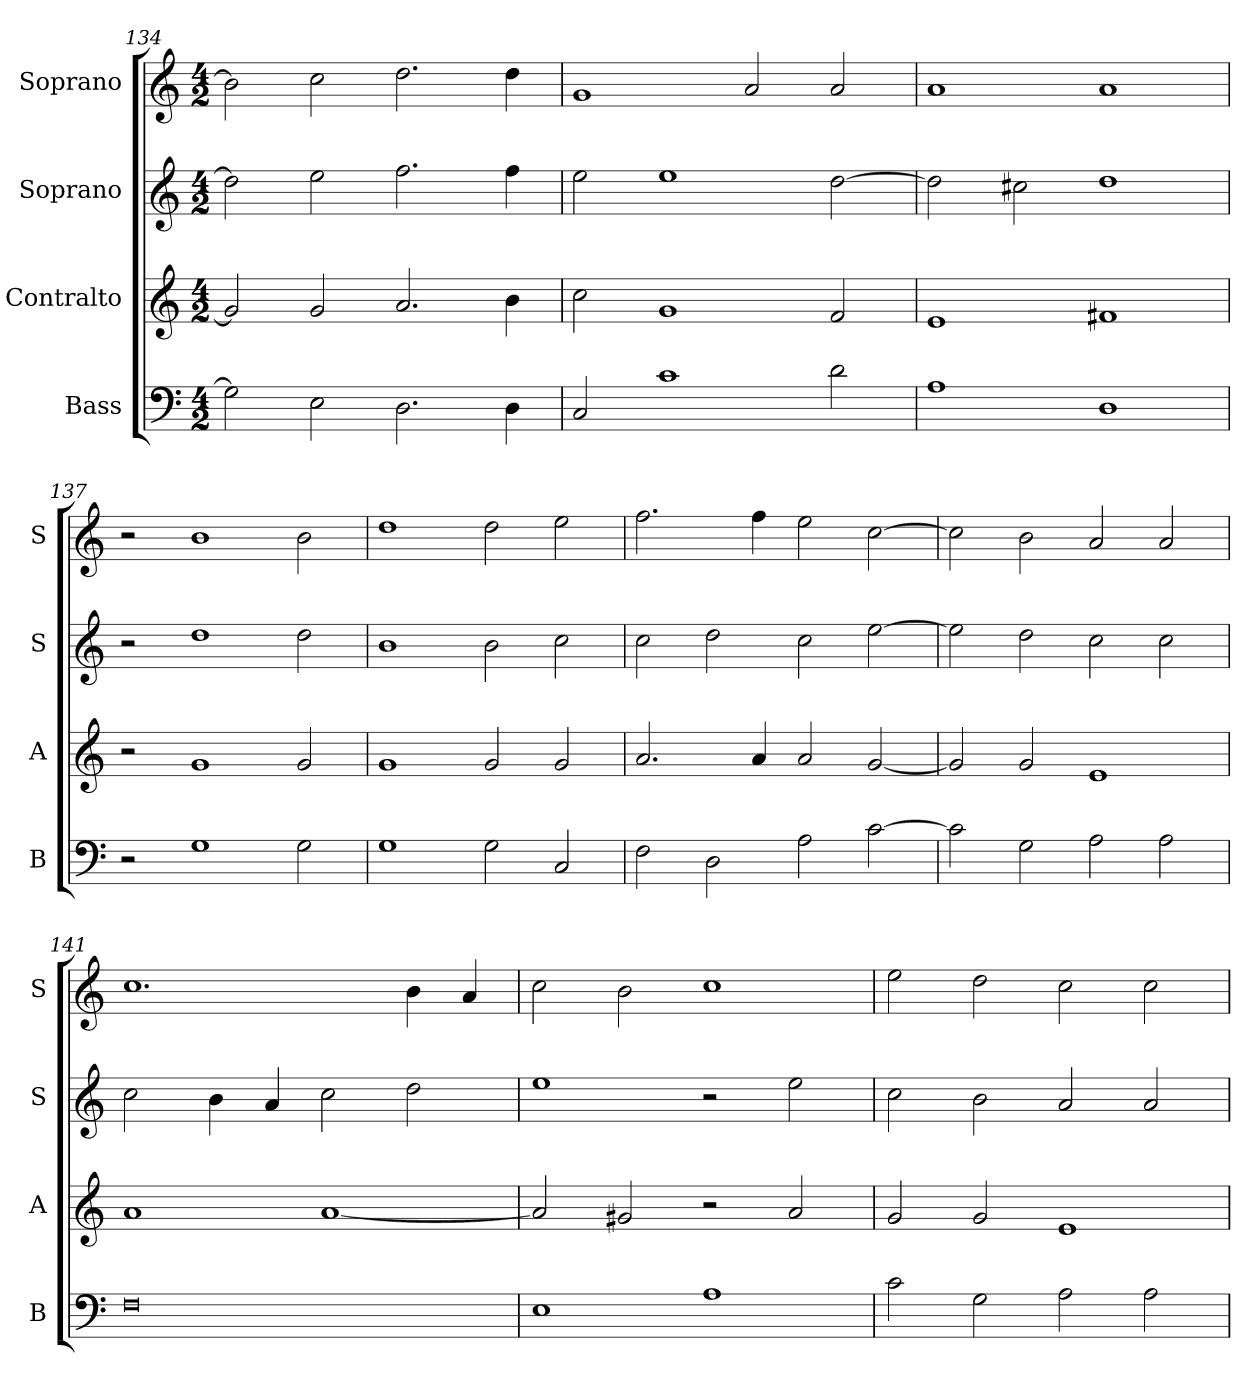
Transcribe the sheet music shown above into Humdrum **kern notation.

**kern	**kern	**kern	**kern
*part4	*part3	*part2	*part1
*staff4	*staff3	*staff2	*staff1
*I"Bass	*I"Contralto	*I"Soprano	*I"Soprano
*I'B	*I'A	*I'S	*I'S
*clefF4	*clefG2	*clefG2	*clefG2
*k[]	*k[]	*k[]	*k[]
*G:mix	*G:mix	*G:mix	*G:mix
*M4/2	*M4/2	*M4/2	*M4/2
=134	=134	=134	=134
2G]	2g]	2dd]	2b]
2E	2g	2ee	2cc
2.D	2.a	2.ff	2.dd
4D	4b	4ff	4dd
=135	=135	=135	=135
2C	2cc	2ee	1g
1c	1g	1ee	.
.	.	.	2a
2d	2f	[2dd	2a
=136	=136	=136	=136
1A	1e	2dd]	1a
.	.	2cc#X	.
1D	1f#X	1dd	1a
=137	=137	=137	=137
2r	2r	2r	2r
1G	1g	1dd	1b
2G	2g	2dd	2b
=138	=138	=138	=138
1G	1g	1b	1dd
2G	2g	2b	2dd
2C	2g	2cc	2ee
=139	=139	=139	=139
2F	2.a	2cc	2.ff
2D	.	2dd	.
.	4a	.	4ff
2A	2a	2cc	2ee
[2c	[2g	[2ee	[2cc
=140	=140	=140	=140
2c]	2g]	2ee]	2cc]
2G	2g	2dd	2b
2A	1e	2cc	2a
2A	.	2cc	2a
=141	=141	=141	=141
0F	1a	2cc	1.cc
.	.	4b	.
.	.	4a	.
.	[1a	2cc	.
.	.	2dd	4b
.	.	.	4a
=142	=142	=142	=142
1E	2a]	1ee	2cc
.	2g#X	.	2b
1A	2r	2r	1cc
.	2a	2ee	.
=143	=143	=143	=143
2c	2g	2cc	2ee
2G	2g	2b	2dd
2A	1e	2a	2cc
2A	.	2a	2cc
=	=	=	=
*-	*-	*-	*-
